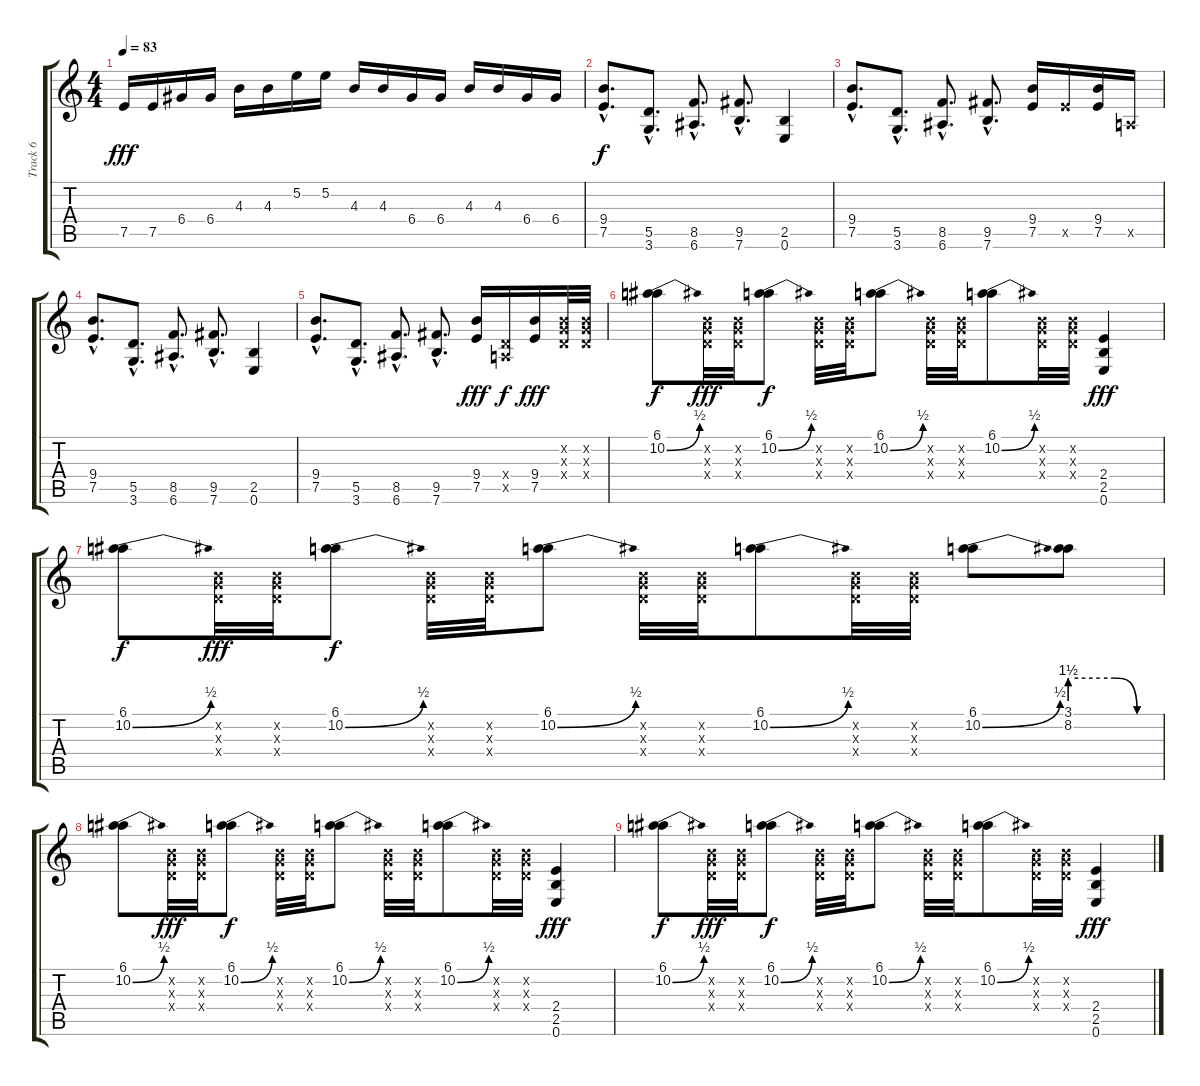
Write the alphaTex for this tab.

\track ("Track 6" "Track 6") {instrument overdrivenguitar}
\staff {score tabs}
\tuning (E4 B3 G3 D3 A2 E2) {hide}
\ts (4 4)
\tempo 83
\clef g2
\ks c
7.5.16{dy fff} 7.5.16 6.4.16 6.4.16 4.3.16 4.3.16 5.2.16 5.2.16 4.3.16 4.3.16 6.4.16 6.4.16 4.3.16 4.3.16 6.4.16 6.4.16 |
(9.4{hac} 7.5{hac}).8{d dy f} (5.5{hac} 3.6{hac}).8{d} (8.5{hac} 6.6{hac}).8{d} (9.5{hac} 7.6{hac}).8{d} (2.5 0.6).4 |
(9.4{hac} 7.5{hac}).8{d} (5.5{hac} 3.6{hac}).8{d} (8.5{hac} 6.6{hac}).8{d} (9.5{hac} 7.6{hac}).8{d} (9.4 7.5).16 7.5{x}.16 (9.4 7.5).16 0.5{x}.16 |
(9.4{hac} 7.5{hac}).8{d} (5.5{hac} 3.6{hac}).8{d} (8.5{hac} 6.6{hac}).8{d} (9.5{hac} 7.6{hac}).8{d} (2.5 0.6).4 |
(9.4{hac} 7.5{hac}).8{d} (5.5{hac} 3.6{hac}).8{d} (8.5{hac} 6.6{hac}).8{d} (9.5{hac} 7.6{hac}).8{d} (9.4 7.5).16{dy fff} (0.4{x} 0.5{x}).16{dy f} (9.4 7.5).16{dy fff} (0.2{x} 0.3{x} 0.4{x}).32 (0.2{x} 0.3{x} 0.4{x}).32 |
(6.1 10.2{be (bend 0 0 60 2)}).8{dy f} (0.2{x} 0.3{x} 0.4{x}).32{dy fff} (0.2{x} 0.3{x} 0.4{x}).32 (6.1 10.2{be (bend 0 0 60 2)}).8{dy f} (0.2{x} 0.3{x} 0.4{x}).32 (0.2{x} 0.3{x} 0.4{x}).32 (6.1 10.2{be (bend 0 0 60 2)}).8 (0.2{x} 0.3{x} 0.4{x}).32 (0.2{x} 0.3{x} 0.4{x}).32 (6.1 10.2{be (bend 0 0 60 2)}).8 (0.2{x} 0.3{x} 0.4{x}).32 (0.2{x} 0.3{x} 0.4{x}).32 (2.4 2.5 0.6).4{dy fff} |
(6.1 10.2{be (bend 0 0 60 2)}).8{dy f} (0.2{x} 0.3{x} 0.4{x}).32{dy fff} (0.2{x} 0.3{x} 0.4{x}).32 (6.1 10.2{be (bend 0 0 60 2)}).8{dy f} (0.2{x} 0.3{x} 0.4{x}).32 (0.2{x} 0.3{x} 0.4{x}).32 (6.1 10.2{be (bend 0 0 60 2)}).8 (0.2{x} 0.3{x} 0.4{x}).32 (0.2{x} 0.3{x} 0.4{x}).32 (6.1 10.2{be (bend 0 0 60 2)}).8 (0.2{x} 0.3{x} 0.4{x}).32 (0.2{x} 0.3{x} 0.4{x}).32 (6.1 10.2{be (bend 0 0 60 2)}).8 (3.1{be (custom 0 6 20 6 30 6 45 0 60 0)} 8.2{be (custom 0 6 20 6 30 6 45 0 60 0)}).8 |
(6.1 10.2{be (bend 0 0 60 2)}).8 (0.2{x} 0.3{x} 0.4{x}).32{dy fff} (0.2{x} 0.3{x} 0.4{x}).32 (6.1 10.2{be (bend 0 0 60 2)}).8{dy f} (0.2{x} 0.3{x} 0.4{x}).32 (0.2{x} 0.3{x} 0.4{x}).32 (6.1 10.2{be (bend 0 0 60 2)}).8 (0.2{x} 0.3{x} 0.4{x}).32 (0.2{x} 0.3{x} 0.4{x}).32 (6.1 10.2{be (bend 0 0 60 2)}).8 (0.2{x} 0.3{x} 0.4{x}).32 (0.2{x} 0.3{x} 0.4{x}).32 (2.4 2.5 0.6).4{dy fff} |
(6.1 10.2{be (bend 0 0 60 2)}).8{dy f} (0.2{x} 0.3{x} 0.4{x}).32{dy fff} (0.2{x} 0.3{x} 0.4{x}).32 (6.1 10.2{be (bend 0 0 60 2)}).8{dy f} (0.2{x} 0.3{x} 0.4{x}).32 (0.2{x} 0.3{x} 0.4{x}).32 (6.1 10.2{be (bend 0 0 60 2)}).8 (0.2{x} 0.3{x} 0.4{x}).32 (0.2{x} 0.3{x} 0.4{x}).32 (6.1 10.2{be (bend 0 0 60 2)}).8 (0.2{x} 0.3{x} 0.4{x}).32 (0.2{x} 0.3{x} 0.4{x}).32 (2.4 2.5 0.6).4{dy fff}
